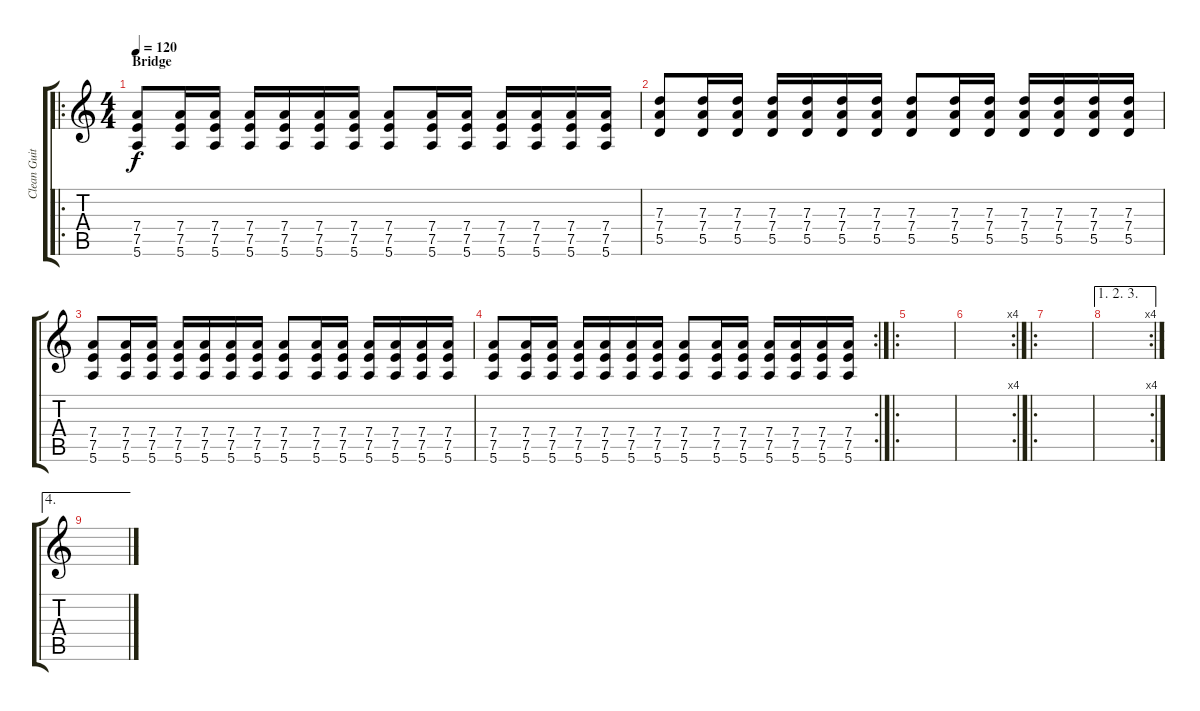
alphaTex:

\track ("Clean Guitar" "Clean Guit") {instrument electricguitarclean}
\staff {score tabs}
\tuning (E4 B3 G3 D3 A2 E2) {hide}
\ro
\ts (4 4)
\section ("" "Bridge")
\tempo 120
\clef g2
\ks c
(7.4 7.5 5.6).8{dy f} (7.4 7.5 5.6).16 (7.4 7.5 5.6).16 (7.4 7.5 5.6).16 (7.4 7.5 5.6).16 (7.4 7.5 5.6).16 (7.4 7.5 5.6).16 (7.4 7.5 5.6).8 (7.4 7.5 5.6).16 (7.4 7.5 5.6).16 (7.4 7.5 5.6).16 (7.4 7.5 5.6).16 (7.4 7.5 5.6).16 (7.4 7.5 5.6).16 |
(7.3 7.4 5.5).8 (7.3 7.4 5.5).16 (7.3 7.4 5.5).16 (7.3 7.4 5.5).16 (7.3 7.4 5.5).16 (7.3 7.4 5.5).16 (7.3 7.4 5.5).16 (7.3 7.4 5.5).8 (7.3 7.4 5.5).16 (7.3 7.4 5.5).16 (7.3 7.4 5.5).16 (7.3 7.4 5.5).16 (7.3 7.4 5.5).16 (7.3 7.4 5.5).16 |
(7.4 7.5 5.6).8 (7.4 7.5 5.6).16 (7.4 7.5 5.6).16 (7.4 7.5 5.6).16 (7.4 7.5 5.6).16 (7.4 7.5 5.6).16 (7.4 7.5 5.6).16 (7.4 7.5 5.6).8 (7.4 7.5 5.6).16 (7.4 7.5 5.6).16 (7.4 7.5 5.6).16 (7.4 7.5 5.6).16 (7.4 7.5 5.6).16 (7.4 7.5 5.6).16 |
\rc 2
(7.4 7.5 5.6).8 (7.4 7.5 5.6).16 (7.4 7.5 5.6).16 (7.4 7.5 5.6).16 (7.4 7.5 5.6).16 (7.4 7.5 5.6).16 (7.4 7.5 5.6).16 (7.4 7.5 5.6).8 (7.4 7.5 5.6).16 (7.4 7.5 5.6).16 (7.4 7.5 5.6).16 (7.4 7.5 5.6).16 (7.4 7.5 5.6).16 (7.4 7.5 5.6).16 |
\ro
|
\rc 4
|
\ro
|
\ae (1 2 3)
\rc 4
|
\ae 4
